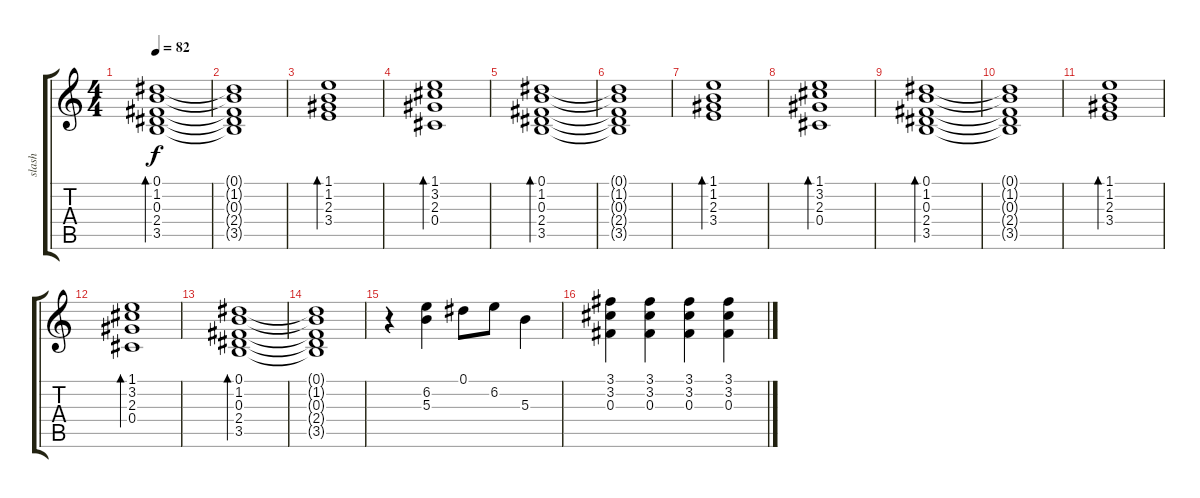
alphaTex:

\track ("slash" "slash") {instrument distortionguitar}
\staff {score tabs}
\tuning (Eb4 Bb3 Gb3 Db3 Ab2 Eb2) {hide}
\ts (4 4)
\tempo 82
\clef g2
\ks c
(0.1 1.2 0.3 2.4 3.5).1{bd 60 dy f instrument electricguitarclean} |
(0.1{t} 1.2{t} 0.3{t} 2.4{t} 3.5{t}).1 |
(1.1 1.2 2.3 3.4).1{bd 60} |
(1.1 3.2 2.3 0.4).1{bd 60} |
(0.1 1.2 0.3 2.4 3.5).1{bd 60} |
(0.1{t} 1.2{t} 0.3{t} 2.4{t} 3.5{t}).1 |
(1.1 1.2 2.3 3.4).1{bd 60} |
(1.1 3.2 2.3 0.4).1{bd 60} |
(0.1 1.2 0.3 2.4 3.5).1{bd 60} |
(0.1{t} 1.2{t} 0.3{t} 2.4{t} 3.5{t}).1 |
(1.1 1.2 2.3 3.4).1{bd 60} |
(1.1 3.2 2.3 0.4).1{bd 60} |
(0.1 1.2 0.3 2.4 3.5).1{bd 60} |
(0.1{t} 1.2{t} 0.3{t} 2.4{t} 3.5{t}).1 |
r.4 (6.2 5.3).4 0.1.8 6.2.8 5.3.4 |
(3.1 3.2 0.3).4 (3.1 3.2 0.3).4 (3.1 3.2 0.3).4 (3.1 3.2 0.3).4
